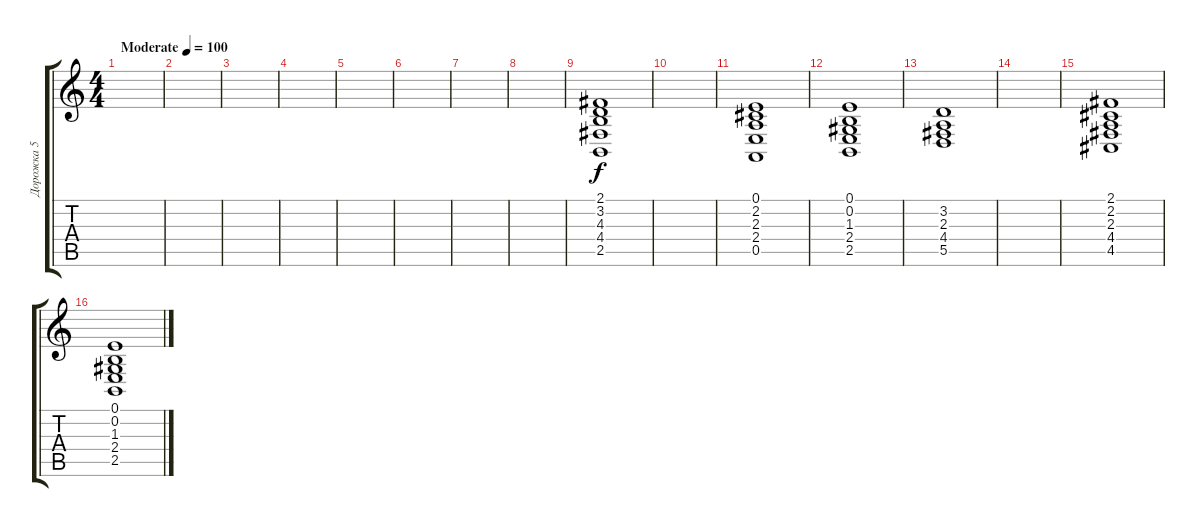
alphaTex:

\track ("Дорожка 5" "Дорожка 5") {instrument pad2warm}
\staff {score tabs}
\tuning (E4 B3 G3 D3 A2 E2) {hide}
\ts (4 4)
\tempo (100 "Moderate")
\clef g2
\ks c
|
|
|
|
|
|
|
|
(2.1 3.2 4.3 4.4 2.5).1 |
|
(0.1 2.2 2.3 2.4 0.5).1 |
(0.1 0.2 1.3 2.4 2.5).1 |
(3.2 2.3 4.4 5.5).1 |
|
(2.1 2.2 2.3 4.4 4.5).1 |
(0.1 0.2 1.3 2.4 2.5).1
